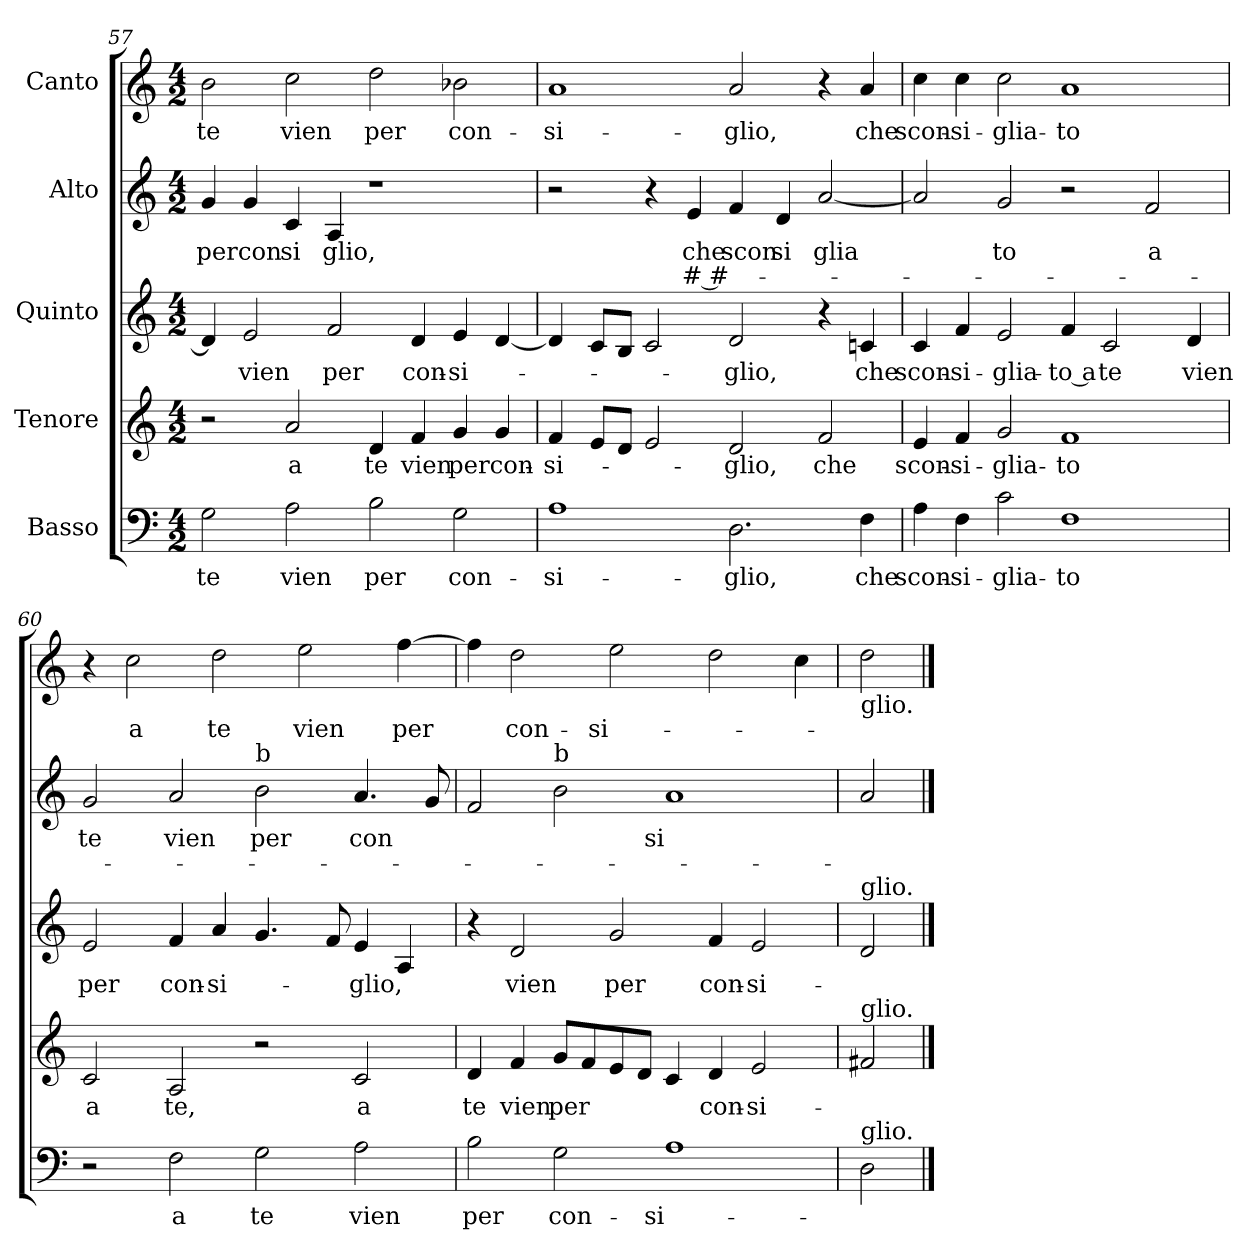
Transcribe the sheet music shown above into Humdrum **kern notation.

**kern	**text	**kern	**text	**kern	**text	**kern	**text	**text	**kern	**text
*part5	*part5	*part4	*part4	*part3	*part3	*part2	*part2	*part2	*part1	*part1
*staff5	*staff5	*staff4	*staff4	*staff3	*staff3	*staff2	*staff2	*staff2	*staff1	*staff1
*I"Basso	*	*I"Tenore	*	*I"Quinto	*	*I"Alto	*	*	*I"Canto	*
!!LO:PB:g=z
*clefF4	*	*clefG2	*	*clefG2	*	*clefG2	*	*	*clefG2	*
*k[]	*	*k[]	*	*k[]	*	*k[]	*	*	*k[]	*
*M4/2	*	*M4/2	*	*M4/2	*	*M4/2	*	*	*M4/2	*
=57	=57	=57	=57	=57	=57	=57	=57	=57	=57	=57
!	!LO:LY:b	!	!	!	!	!	!LO:LY:b	!	!	!LO:LY:b
2G\	te	2r	.	4d/]	.	4g/	percon	.	2b\	te
!	!	!	!	!	!LO:LY:b	!	!	!	!	!
.	.	.	.	2e/	vien	4g/	.	.	.	.
!	!LO:LY:b	!	!LO:LY:b	!	!	!	!LO:LY:b	!	!	!LO:LY:b
2A\	vien	2a/	a	.	.	4c/	si	.	2cc\	vien
!	!	!	!	!	!LO:LY:b	!	!LO:LY:b	!	!	!
.	.	.	.	2f/	per	4A/	glio,	.	.	.
!	!LO:LY:b	!	!LO:LY:b	!	!	!	!	!	!	!LO:LY:b
2B\	per	4d/	te	.	.	1r	.	.	2dd\	per
!	!	!	!LO:LY:b	!	!LO:LY:b	!	!	!	!	!
.	.	4f/	vien	4d/	con-	.	.	.	.	.
!	!LO:LY:b	!	!LO:LY:b	!	!LO:LY:b	!	!	!	!	!LO:LY:b
2G\	con-	4g/	percon-	4e/	-si-	.	.	.	2b-X\	con-
.	.	4g/	.	[4d/	.	.	.	.	.	.
=58	=58	=58	=58	=58	=58	=58	=58	=58	=58	=58
!	!LO:LY:b	!	!LO:LY:b	!	!	!	!	!	!	!LO:LY:b
1A	-si-	4f/	-si-	4d/]	.	2r	.	.	1a	-si-
.	.	8e/L	.	8c/L	.	.	.	.	.	.
.	.	8d/J	.	8B/J	.	.	.	.	.	.
.	.	2e/	.	2c/	.	4r	.	.	.	.
!	!	!	!	!	!	!	!LO:LY:b	!LO:LY:b	!	!
.	.	.	.	.	.	4e/	che	# #-	.	.
!	!LO:LY:b	!	!LO:LY:b	!	!LO:LY:b	!	!LO:LY:b	!	!	!LO:LY:b
2.D\	-glio,	2d/	-glio,	2d/	-glio,	4f/	scon	.	2a/	-glio,
!	!	!	!	!	!	!	!LO:LY:b	!	!	!
.	.	.	.	.	.	4d/	si	.	.	.
!	!	!	!LO:LY:b	!	!	!	!LO:LY:b	!	!	!
.	.	2f/	che	4r	.	[2a/	glia	.	4r	.
!	!LO:LY:b	!	!	!	!LO:LY:b	!	!	!	!	!LO:LY:b
4F\	che	.	.	4cn/	che	.	.	.	4a/	che
=59	=59	=59	=59	=59	=59	=59	=59	=59	=59	=59
!	!LO:LY:b	!	!LO:LY:b	!	!LO:LY:b	!	!	!	!	!LO:LY:b
4A\	scon-	4e/	scon-	4c/	scon-	2a/]	.	.	4cc\	scon-
!	!LO:LY:b	!	!LO:LY:b	!	!LO:LY:b	!	!	!	!	!LO:LY:b
4F\	-si-	4f/	-si-	4f/	-si-	.	.	.	4cc\	-si-
!	!LO:LY:b	!	!LO:LY:b	!	!LO:LY:b	!	!LO:LY:b	!	!	!LO:LY:b
2c\	-glia-	2g/	-glia-	2e/	-glia-	2g/	to	.	2cc\	-glia-
!	!LO:LY:b	!	!LO:LY:b	!	!LO:LY:b	!	!	!	!	!LO:LY:b
1F	-to	1f	-to	4f/	to a	2r	.	.	1a	-to
!	!	!	!	!	!LO:LY:b	!	!	!	!	!
.	.	.	.	2c/	te	.	.	.	.	.
!	!	!	!	!	!	!	!LO:LY:b	!	!	!
.	.	.	.	.	.	2f/	a	.	.	.
!	!	!	!	!	!LO:LY:b	!	!	!	!	!
.	.	.	.	4d/	vien	.	.	.	.	.
=60	=60	=60	=60	=60	=60	=60	=60	=60	=60	=60
!	!	!	!LO:LY:b	!	!LO:LY:b	!	!LO:LY:b	!	!	!
2r	.	2c/	a	2e/	per	2g/	te	.	4r	.
!	!	!	!	!	!	!	!	!	!	!LO:LY:b
.	.	.	.	.	.	.	.	.	2cc\	a
!	!LO:LY:b	!	!LO:LY:b	!	!LO:LY:b	!	!LO:LY:b	!	!	!
2F\	a	2A/	te,	4f/	con-	2a/	vien	.	.	.
!	!	!	!	!	!LO:LY:b	!	!	!	!	!LO:LY:b
.	.	.	.	4a/	-si-	.	.	.	2dd\	te
!	!	!	!	!	!	!LO:TX:a:t=b	!	!	!	!
!	!LO:LY:b	!	!	!	!	!	!LO:LY:b	!	!	!
2G\	te	2r	.	4.g/	.	2b\	per	.	.	.
!	!	!	!	!	!	!	!	!	!	!LO:LY:b
.	.	.	.	.	.	.	.	.	2ee\	vien
.	.	.	.	8f/	.	.	.	.	.	.
!	!LO:LY:b	!	!LO:LY:b	!	!LO:LY:b	!	!LO:LY:b	!	!	!
2A\	vien	2c/	a	4e/	-glio,	4.a/	con	.	.	.
!	!	!	!	!	!	!	!	!	!	!LO:LY:b
.	.	.	.	4A/	.	.	.	.	[4ff\	per
.	.	.	.	.	.	8g/	.	.	.	.
!!LO:LB:g=z
=61	=61	=61	=61	=61	=61	=61	=61	=61	=61	=61
!	!LO:LY:b	!	!LO:LY:b	!	!	!	!	!	!	!
2B\	per	4d/	te	4r	.	2f/	.	.	4ff\]	.
!	!	!	!LO:LY:b	!	!LO:LY:b	!	!	!	!	!LO:LY:b
.	.	4f/	vien	2d/	vien	.	.	.	2dd\	con-
!	!	!	!	!	!	!LO:TX:a:t=b	!	!	!	!
!	!LO:LY:b	!	!LO:LY:b	!	!	!	!	!	!	!
2G\	con-	8g/L	per	.	.	2b\	.	.	.	.
.	.	8f/	.	.	.	.	.	.	.	.
!	!	!	!	!	!LO:LY:b	!	!	!	!	!LO:LY:b
.	.	8e/	.	2g/	per	.	.	.	2ee\	-si-
.	.	8d/J	.	.	.	.	.	.	.	.
!	!LO:LY:b	!	!	!	!	!	!LO:LY:b	!	!	!
1A	-si-	4c/	.	.	.	1a	si	.	.	.
!	!	!	!LO:LY:b	!	!LO:LY:b	!	!	!	!	!
.	.	4d/	con-	4f/	con-	.	.	.	2dd\	.
!	!	!	!LO:LY:b	!	!LO:LY:b	!	!	!	!	!
.	.	2e/	-si-	2e/	-si-	.	.	.	.	.
.	.	.	.	.	.	.	.	.	4cc\	.
=62	=62	=62	=62	=62	=62	=62	=62	=62	=62	=62
!	!	!	!	!	!	!	!	!	!LO:TX:b:t=glio.	!
!	!	!	!	!LO:TX:a:t=glio.	!	!	!	!	!	!
!	!	!LO:TX:a:t=glio.	!	!	!	!	!	!	!	!
!LO:TX:a:t=glio.	!	!	!	!	!	!	!	!	!	!
!LO:N:vis=2	!	!LO:N:vis=2	!	!LO:N:vis=2	!	!LO:N:vis=2	!	!	!LO:N:vis=2	!
4...D\	.	4...f#X/	.	4...d/	.	4...a/	.	.	4...dd\	.
==	==	==	==	==	==	==	==	==	==	==
*-	*-	*-	*-	*-	*-	*-	*-	*-	*-	*-
